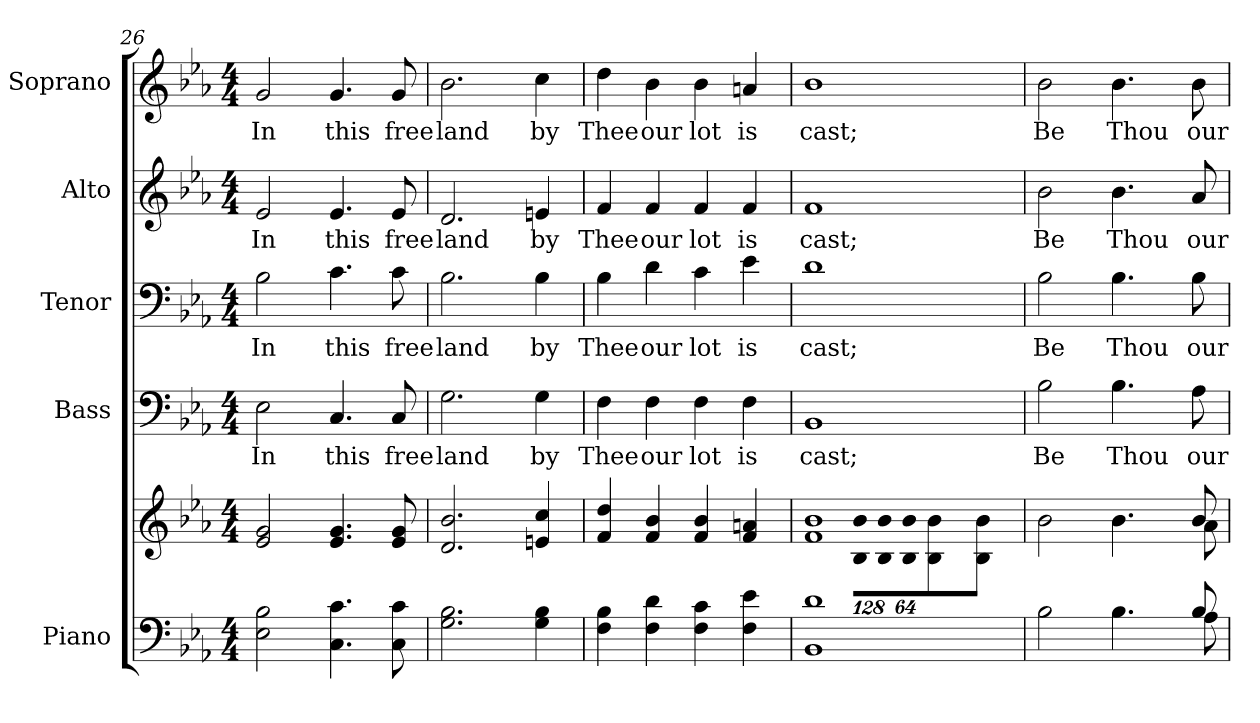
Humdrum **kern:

**kern	**kern	**kern	**text	**kern	**text	**kern	**text	**kern	**text
*part5	*part5	*part4	*part4	*part3	*part3	*part2	*part2	*part1	*part1
*staff6	*staff5	*staff4	*staff4	*staff3	*staff3	*staff2	*staff2	*staff1	*staff1
*I"Piano	*	*I"Bass	*	*I"Tenor	*	*I"Alto	*	*I"Soprano	*
*I'Pno.	*	*I'B.	*	*I'T.	*	*I'A.	*	*I'S.	*
*clefF4	*clefG2	*clefF4	*	*clefF4	*	*clefG2	*	*clefG2	*
*k[b-e-a-]	*k[b-e-a-]	*k[b-e-a-]	*	*k[b-e-a-]	*	*k[b-e-a-]	*	*k[b-e-a-]	*
*E-:	*E-:	*E-:	*	*E-:	*	*E-:	*	*E-:	*
*M4/4	*M4/4	*M4/4	*	*M4/4	*	*M4/4	*	*M4/4	*
=26	=26	=26	=26	=26	=26	=26	=26	=26	=26
!	!	!	!LO:LY:b:color=#000000	!	!	!	!	!	!
!	!	!	!	!	!LO:LY:b:color=#000000	!	!	!	!
!	!	!	!	!	!	!	!LO:LY:b:color=#000000	!	!
!	!	!	!	!	!	!	!	!	!LO:LY:b:color=#000000
2E-i\ 2B-i	2e-i/ 2gi	2E-i\	In	2B-i\	In	2e-i/	In	2gi/	In
!	!	!	!LO:LY:b:color=#000000	!	!	!	!	!	!
!	!	!	!	!	!LO:LY:b:color=#000000	!	!	!	!
!	!	!	!	!	!	!	!LO:LY:b:color=#000000	!	!
!	!	!	!	!	!	!	!	!	!LO:LY:b:color=#000000
4.Ci\ 4.ci	4.e-i/ 4.gi	4.Ci/	this	4.ci\	this	4.e-i/	this	4.gi/	this
!	!	!	!LO:LY:b:color=#000000	!	!	!	!	!	!
!	!	!	!	!	!LO:LY:b:color=#000000	!	!	!	!
!	!	!	!	!	!	!	!LO:LY:b:color=#000000	!	!
!	!	!	!	!	!	!	!	!	!LO:LY:b:color=#000000
8Ci\ 8ci	8e-i/ 8gi	8Ci/	free	8ci\	free	8e-i/	free	8gi/	free
=27	=27	=27	=27	=27	=27	=27	=27	=27	=27
!	!	!	!LO:LY:b:color=#000000	!	!	!	!	!	!
!	!	!	!	!	!LO:LY:b:color=#000000	!	!	!	!
!	!	!	!	!	!	!	!LO:LY:b:color=#000000	!	!
!	!	!	!	!	!	!	!	!	!LO:LY:b:color=#000000
2.Gi\ 2.B-i	2.di/ 2.b-i	2.Gi\	land	2.B-i\	land	2.di/	land	2.b-i\	land
!	!	!	!LO:LY:b:color=#000000	!	!	!	!	!	!
!	!	!	!	!	!LO:LY:b:color=#000000	!	!	!	!
!	!	!	!	!	!	!	!LO:LY:b:color=#000000	!	!
!	!	!	!	!	!	!	!	!	!LO:LY:b:color=#000000
4Gi\ 4B-i	4eni/ 4cci	4Gi\	by	4B-i\	by	4eni/	by	4cci\	by
!!LO:PB:g=z
=28	=28	=28	=28	=28	=28	=28	=28	=28	=28
!	!	!	!LO:LY:b:color=#000000	!	!	!	!	!	!
!	!	!	!	!	!LO:LY:b:color=#000000	!	!	!	!
!	!	!	!	!	!	!	!LO:LY:b:color=#000000	!	!
!	!	!	!	!	!	!	!	!	!LO:LY:b:color=#000000
4Fi\ 4B-i	4fi/ 4ddi	4Fi\	Thee	4B-i\	Thee	4fi/	Thee	4ddi\	Thee
!	!	!	!LO:LY:b:color=#000000	!	!	!	!	!	!
!	!	!	!	!	!LO:LY:b:color=#000000	!	!	!	!
!	!	!	!	!	!	!	!LO:LY:b:color=#000000	!	!
!	!	!	!	!	!	!	!	!	!LO:LY:b:color=#000000
4Fi\ 4di	4fi/ 4b-i	4Fi\	our	4di\	our	4fi/	our	4b-i\	our
!	!	!	!LO:LY:b:color=#000000	!	!	!	!	!	!
!	!	!	!	!	!LO:LY:b:color=#000000	!	!	!	!
!	!	!	!	!	!	!	!LO:LY:b:color=#000000	!	!
!	!	!	!	!	!	!	!	!	!LO:LY:b:color=#000000
4Fi\ 4ci	4fi/ 4b-i	4Fi\	lot	4ci\	lot	4fi/	lot	4b-i\	lot
!	!	!	!LO:LY:b:color=#000000	!	!	!	!	!	!
!	!	!	!	!	!LO:LY:b:color=#000000	!	!	!	!
!	!	!	!	!	!	!	!LO:LY:b:color=#000000	!	!
!	!	!	!	!	!	!	!	!	!LO:LY:b:color=#000000
4Fi\ 4e-i	4fi/ 4ani	4Fi\	is	4e-i\	is	4fi/	is	4ani/	is
=29	=29	=29	=29	=29	=29	=29	=29	=29	=29
*	*^	*	*	*	*	*	*	*	*
!	!	!	!	!LO:LY:b:color=#000000	!	!	!	!	!	!
!	!	!	!	!	!	!LO:LY:b:color=#000000	!	!	!	!
!	!	!	!	!	!	!	!	!LO:LY:b:color=#000000	!	!
!	!	!	!	!	!	!	!	!	!	!LO:LY:b:color=#000000
1BB-i 1di	1fi 1b-i	4ryy	1BB-i	cast;	1di	cast;	1fi	cast;	1b-i	cast;
*	*	*Xbrackettup	*	*	*	*	*	*	*	*
!	!	!LO:N:vis=8	!	!	!	!	!	!	!	!
.	.	1024%85B-i\ 1024%85b-iL	.	.	.	.	.	.	.	.
!	!	!LO:N:vis=8	!	!	!	!	!	!	!	!
.	.	1024%85B-i\ 1024%85b-i	.	.	.	.	.	.	.	.
!	!	!LO:N:vis=8	!	!	!	!	!	!	!	!
.	.	512%43B-i\ 512%43b-iJ	.	.	.	.	.	.	.	.
.	.	4B-i\ 4b-i	.	.	.	.	.	.	.	.
.	.	4B-i\ 4b-i	.	.	.	.	.	.	.	.
=30	=30	=30	=30	=30	=30	=30	=30	=30	=30	=30
*^	*	*	*	*	*	*	*	*	*	*
!	!	!	!	!	!LO:LY:b:color=#000000	!	!	!	!	!	!
!	!	!	!	!	!	!	!LO:LY:b:color=#000000	!	!	!	!
!	!	!	!	!	!	!	!	!	!LO:LY:b:color=#000000	!	!
!	!	!	!	!	!	!	!	!	!	!	!LO:LY:b:color=#000000
2B-i\	2ryy	2b-i\	2ryy	2B-i\	Be	2B-i\	Be	2b-i\	Be	2b-i\	Be
!	!	!	!	!	!LO:LY:b:color=#000000	!	!	!	!	!	!
!	!	!	!	!	!	!	!LO:LY:b:color=#000000	!	!	!	!
!	!	!	!	!	!	!	!	!	!LO:LY:b:color=#000000	!	!
!	!	!	!	!	!	!	!	!	!	!	!LO:LY:b:color=#000000
4.B-i\	4ryy	4.b-i\	4ryy	4.B-i\	Thou	4.B-i\	Thou	4.b-i\	Thou	4.b-i\	Thou
.	8ryy	.	8ryy	.	.	.	.	.	.	.	.
!	!	!	!	!	!LO:LY:b:color=#000000	!	!	!	!	!	!
!	!	!	!	!	!	!	!LO:LY:b:color=#000000	!	!	!	!
!	!	!	!	!	!	!	!	!	!LO:LY:b:color=#000000	!	!
!	!	!	!	!	!	!	!	!	!	!	!LO:LY:b:color=#000000
8B-i/	8A-i\	8b-i/	8a-i\	8A-i\	our	8B-i\	our	8a-i/	our	8b-i\	our
*v	*v	*	*	*	*	*	*	*	*	*	*
*	*v	*v	*	*	*	*	*	*	*	*
=	=	=	=	=	=	=	=	=	=
*-	*-	*-	*-	*-	*-	*-	*-	*-	*-
